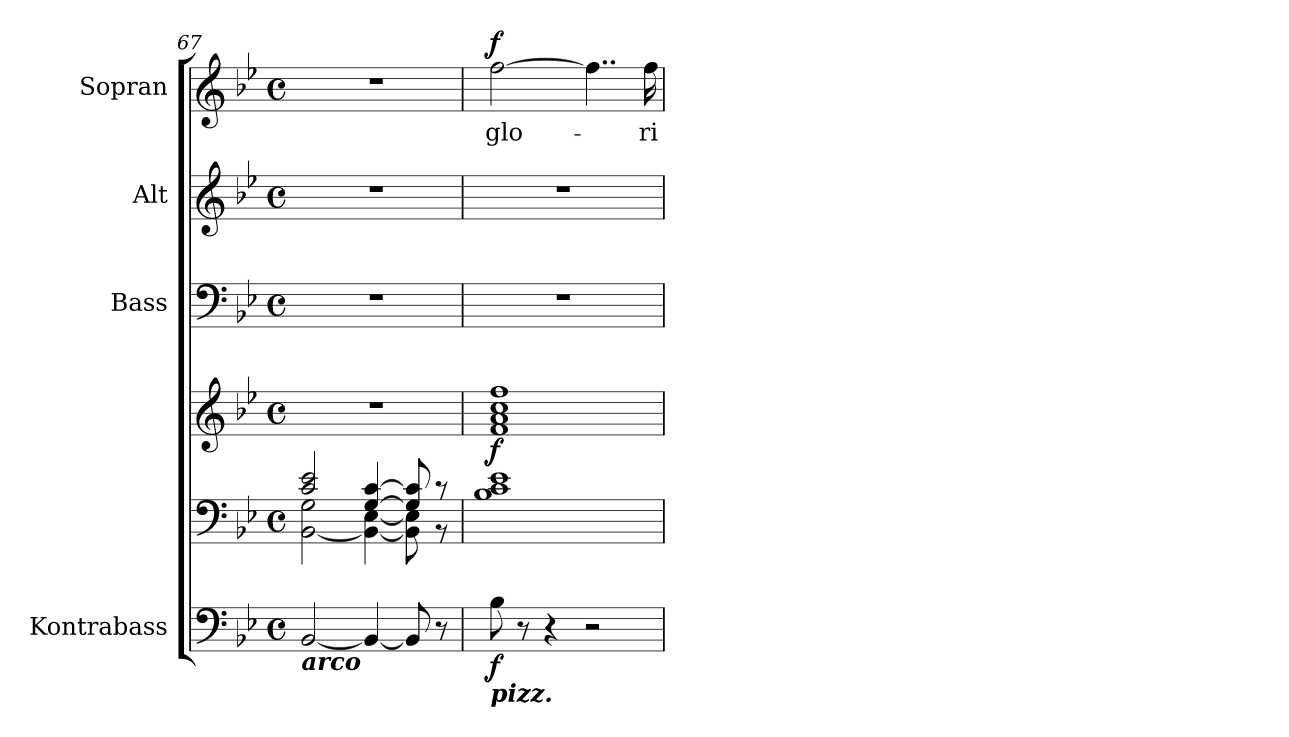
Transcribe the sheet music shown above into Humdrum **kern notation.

**kern	**dynam	**kern	**kern	**dynam	**kern	**kern	**kern	**text	**dynam
*part5	*part5	*part4	*part4	*part4	*part3	*part2	*part1	*part1	*part1
*staff6	*staff6	*staff5	*staff4	*staff4/5	*staff3	*staff2	*staff1	*staff1	*staff1
*I"Kontrabass	*	*	*	*	*I"Bass	*I"Alt	*I"Sopran	*	*
*I'Kb.	*	*	*	*	*I'B.	*I'A.	*I'S.	*	*
*clefF4	*	*clefF4	*clefG2	*	*clefF4	*clefG2	*clefG2	*	*
*ITrd7c12	*	*	*	*	*	*	*	*	*
*k[b-e-]	*	*k[b-e-]	*k[b-e-]	*	*k[b-e-]	*k[b-e-]	*k[b-e-]	*	*
*B-:	*	*B-:	*B-:	*	*B-:	*B-:	*B-:	*	*
*M4/4	*	*M4/4	*M4/4	*	*M4/4	*M4/4	*M4/4	*	*
*met(c)	*	*met(c)	*met(c)	*	*met(c)	*met(c)	*met(c)	*	*
=67	=67	=67	=67	=67	=67	=67	=67	=67	=67
*	*	*^	*	*	*	*	*	*	*
!LO:TX:b:Bi:t=arco	!	!	!	!	!	!	!	!	!	!
[2BBB-/	.	2c/ 2e-/	[<2BB-\ 2G\	1r	.	1r	1r	1r	.	.
4BBB-/_	.	[>4G/ [>4c/	4BB-\_ [<4E-\	.	.	.	.	.	.	.
8BBB-/]	.	8G/] 8c/]	8BB-\] 8E-\]	.	.	.	.	.	.	.
8r	.	8r	8r	.	.	.	.	.	.	.
=68	=68	=68	=68	=68	=68	=68	=68	=68	=68	=68
!LO:TX:b:Bi:t=pizz.	!	!	!	!	!	!	!	!	!	!
!	!LO:DY:b	!	!	!	!LO:DY:b	!	!	!	!LO:LY:b	!LO:DY:a
*	*	*v	*v	*	*	*	*	*	*	*
8BB-\	f	1B- 1c 1e-	1f 1a 1cc 1ff	f	1r	1r	[2ff\	glo-	f
8r	.	.	.	.	.	.	.	.	.
4r	.	.	.	.	.	.	.	.	.
2r	.	.	.	.	.	.	4..ff\]	.	.
!	!	!	!	!	!	!	!	!LO:LY:b	!
.	.	.	.	.	.	.	16ff\	-ri-	.
=	=	=	=	=	=	=	=	=	=
*-	*-	*-	*-	*-	*-	*-	*-	*-	*-
